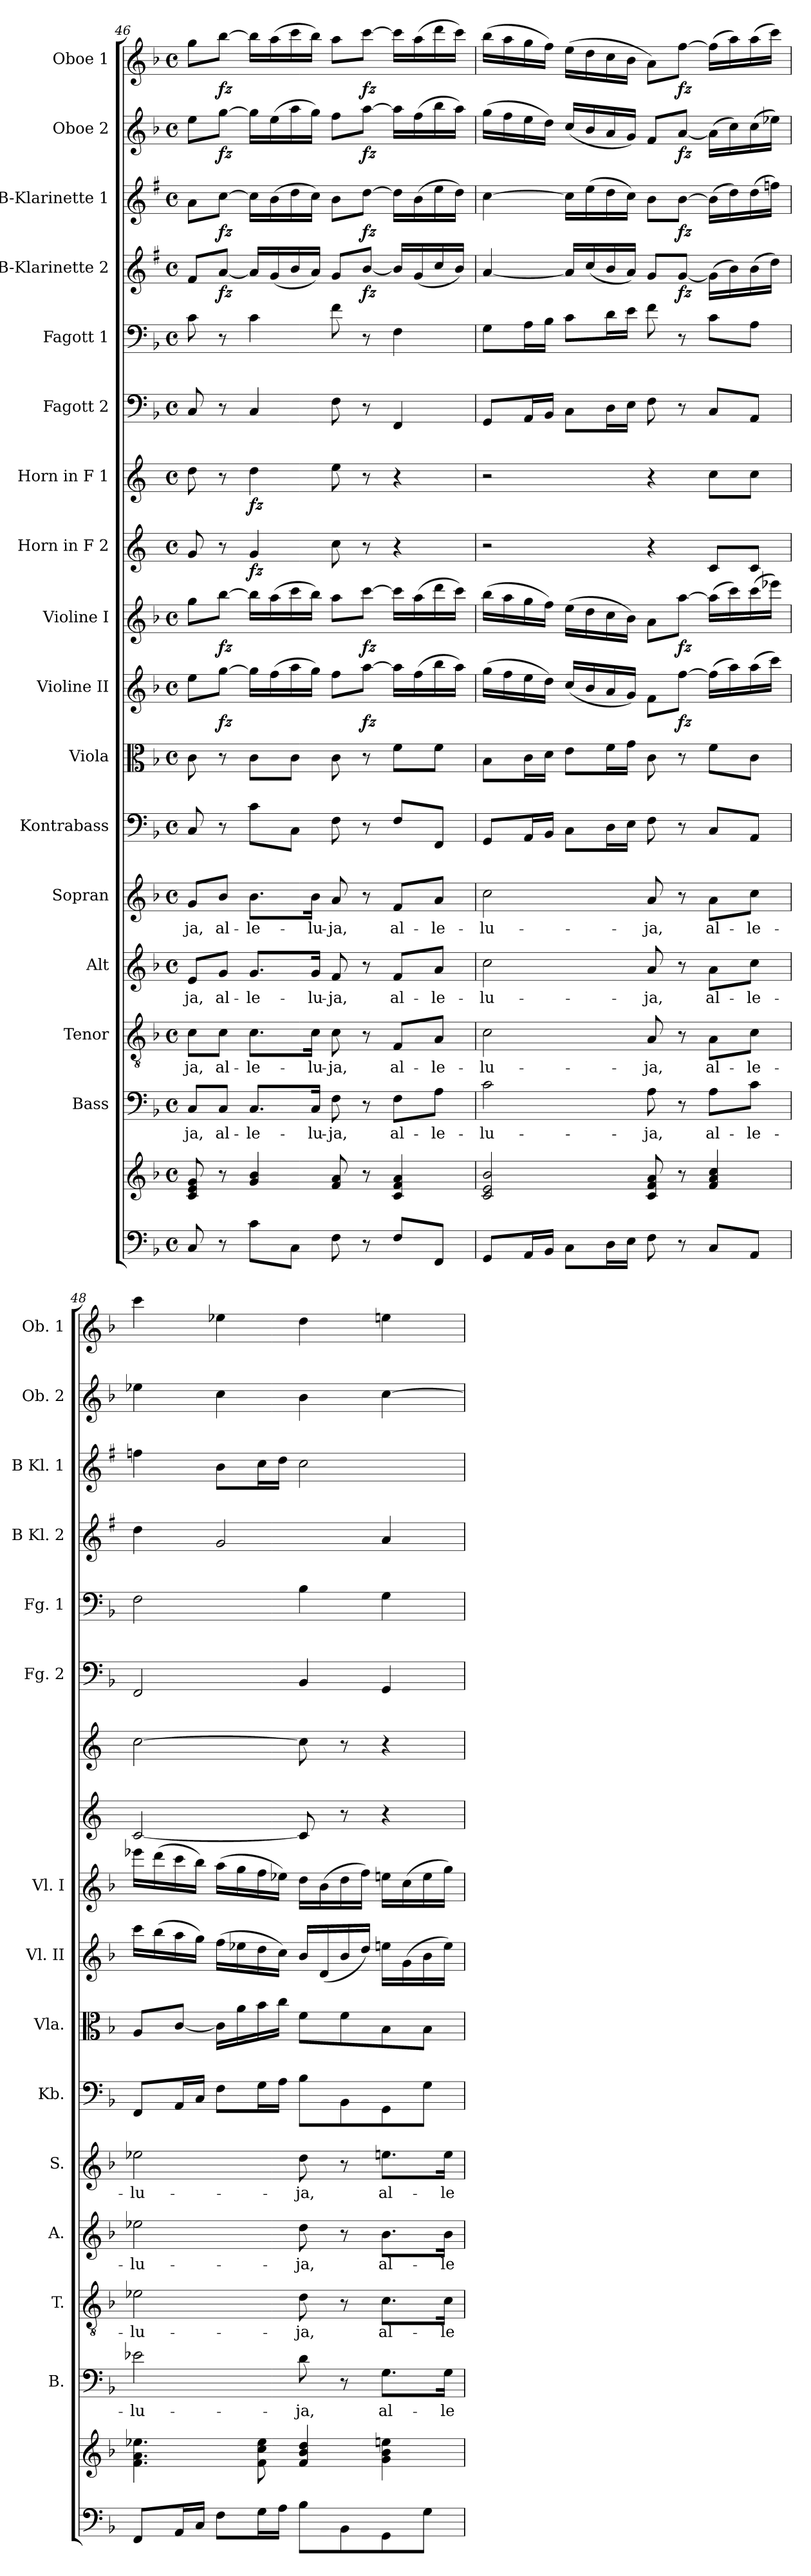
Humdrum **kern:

**kern	**kern	**kern	**text	**kern	**text	**kern	**text	**kern	**text	**kern	**kern	**kern	**dynam	**kern	**dynam	**kern	**dynam	**kern	**dynam	**kern	**kern	**kern	**dynam	**kern	**dynam	**kern	**dynam	**kern	**dynam
*part17	*part17	*part16	*part16	*part15	*part15	*part14	*part14	*part13	*part13	*part12	*part11	*part10	*part10	*part9	*part9	*part8	*part8	*part7	*part7	*part6	*part5	*part4	*part4	*part3	*part3	*part2	*part2	*part1	*part1
*staff18	*staff17	*staff16	*staff16	*staff15	*staff15	*staff14	*staff14	*staff13	*staff13	*staff12	*staff11	*staff10	*staff10	*staff9	*staff9	*staff8	*staff8	*staff7	*staff7	*staff6	*staff5	*staff4	*staff4	*staff3	*staff3	*staff2	*staff2	*staff1	*staff1
*	*	*I"Bass	*	*I"Tenor	*	*I"Alt	*	*I"Sopran	*	*I"Kontrabass	*I"Viola	*I"Violine II	*	*I"Violine I	*	*I"Horn in F 2	*	*I"Horn in F 1	*	*I"Fagott 2	*I"Fagott 1	*I"B-Klarinette 2	*	*I"B-Klarinette 1	*	*I"Oboe 2	*	*I"Oboe 1	*
*	*	*I'B.	*	*I'T.	*	*I'A.	*	*I'S.	*	*I'Kb.	*I'Vla.	*I'Vl. II	*	*I'Vl. I	*	*	*	*	*	*I'Fg. 2	*I'Fg. 1	*I'B Kl. 2	*	*I'B Kl. 1	*	*I'Ob. 2	*	*I'Ob. 1	*
!!LO:PB:g=z
*clefF4	*clefG2	*clefF4	*	*clefGv2	*	*clefG2	*	*clefG2	*	*clefF4	*clefC3	*clefG2	*	*clefG2	*	*clefG2	*	*clefG2	*	*clefF4	*clefF4	*clefG2	*	*clefG2	*	*clefG2	*	*clefG2	*
*	*	*	*	*	*	*	*	*	*	*ITrd7c12	*	*	*	*	*	*ITrd4c7	*	*ITrd4c7	*	*	*	*ITrd1c2	*	*ITrd1c2	*	*	*	*	*
*k[b-]	*k[b-]	*k[b-]	*	*k[b-]	*	*k[b-]	*	*k[b-]	*	*k[b-]	*k[b-]	*k[b-]	*	*k[b-]	*	*k[b-]	*	*k[b-]	*	*k[b-]	*k[b-]	*k[b-]	*	*k[b-]	*	*k[b-]	*	*k[b-]	*
*F:	*F:	*F:	*	*F:	*	*F:	*	*F:	*	*F:	*F:	*F:	*	*F:	*	*F:	*	*F:	*	*F:	*F:	*F:	*	*F:	*	*F:	*	*F:	*
*M4/4	*M4/4	*M4/4	*	*M4/4	*	*M4/4	*	*M4/4	*	*M4/4	*M4/4	*M4/4	*	*M4/4	*	*M4/4	*	*M4/4	*	*M4/4	*M4/4	*M4/4	*	*M4/4	*	*M4/4	*	*M4/4	*
*met(c)	*met(c)	*met(c)	*	*met(c)	*	*met(c)	*	*met(c)	*	*met(c)	*met(c)	*met(c)	*	*met(c)	*	*met(c)	*	*met(c)	*	*met(c)	*met(c)	*met(c)	*	*met(c)	*	*met(c)	*	*met(c)	*
=46	=46	=46	=46	=46	=46	=46	=46	=46	=46	=46	=46	=46	=46	=46	=46	=46	=46	=46	=46	=46	=46	=46	=46	=46	=46	=46	=46	=46	=46
!	!	!	!LO:LY:b	!	!LO:LY:b	!	!LO:LY:b	!	!LO:LY:b	!	!	!	!	!	!	!	!	!	!	!	!	!	!	!	!	!	!	!	!
8C/	8c/ 8e/ 8g/	8C/L	-ja,	8c\L	-ja,	8e/L	-ja,	8g/L	-ja,	8CC/	8c\	8ee\L	.	8gg\L	.	8c/	.	8g\	.	8C/	8c\	8e/L	.	8g\L	.	8ee\L	.	8gg\L	.
!	!	!	!LO:LY:b	!	!LO:LY:b	!	!LO:LY:b	!	!LO:LY:b	!	!	!	!LO:DY:b	!	!LO:DY:b	!	!	!	!	!	!	!	!LO:DY:b	!	!LO:DY:b	!	!LO:DY:b	!	!LO:DY:b
8r	8r	8C/J	al-	8c\J	al-	8g/J	al-	8b-/J	al-	8r	8r	[8gg\J	fz	[8bb-\J	fz	8r	.	8r	.	8r	8r	[8g/J	fz	[8b-\J	fz	[8gg\J	fz	[8bb-\J	fz
!	!	!	!LO:LY:b	!	!LO:LY:b	!	!LO:LY:b	!	!LO:LY:b	!	!	!	!	!	!	!	!LO:DY:b	!	!LO:DY:b	!	!	!	!	!	!	!	!	!	!
8c\L	4g/ 4b-/	8.C/L	-le-	8.c\L	-le-	8.g/L	-le-	8.b-\L	-le-	8C\L	8c\L	16gg\LL]	.	16bb-\LL]	.	4c/	fz	4g\	fz	4C/	4c\	16g/LL]	.	16b-\LL]	.	16gg\LL]	.	16bb-\LL]	.
.	.	.	.	.	.	.	.	.	.	.	.	(>16ff\	.	(>16aa\	.	.	.	.	.	.	.	(<16f/	.	(>16a\	.	(>16ee\	.	(>16aa\	.
8C\J	.	.	.	.	.	.	.	.	.	8CC\J	8c\J	16aa\	.	16ccc\	.	.	.	.	.	.	.	16a/	.	16cc\	.	16aa\	.	16ccc\	.
!	!	!	!LO:LY:b	!	!LO:LY:b	!	!LO:LY:b	!	!LO:LY:b	!	!	!	!	!	!	!	!	!	!	!	!	!	!	!	!	!	!	!	!
.	.	16C/Jk	-lu-	16c\Jk	-lu-	16g/Jk	-lu-	16b-\Jk	-lu-	.	.	16gg\JJ)	.	16bb-\JJ)	.	.	.	.	.	.	.	16g/JJ)	.	16b-\JJ)	.	16gg\JJ)	.	16bb-\JJ)	.
!	!	!	!LO:LY:b	!	!LO:LY:b	!	!LO:LY:b	!	!LO:LY:b	!	!	!	!	!	!	!	!	!	!	!	!	!	!	!	!	!	!	!	!
8F\	8f/ 8a/	8F\	-ja,	8c\	-ja,	8f/	-ja,	8a/	-ja,	8FF\	8c\	8ff\L	.	8aa\L	.	8f\	.	8a\	.	8F\	8f\	8f/L	.	8a\L	.	8ff\L	.	8aa\L	.
!	!	!	!	!	!	!	!	!	!	!	!	!	!LO:DY:b	!	!LO:DY:b	!	!	!	!	!	!	!	!LO:DY:b	!	!LO:DY:b	!	!LO:DY:b	!	!LO:DY:b
8r	8r	8r	.	8r	.	8r	.	8r	.	8r	8r	[8aa\J	fz	[8ccc\J	fz	8r	.	8r	.	8r	8r	[8a/J	fz	[8cc\J	fz	[8aa\J	fz	[8ccc\J	fz
!	!	!	!LO:LY:b	!	!LO:LY:b	!	!LO:LY:b	!	!LO:LY:b	!	!	!	!	!	!	!	!	!	!	!	!	!	!	!	!	!	!	!	!
8F/L	4c/ 4f/ 4a/	8F\L	al-	8F/L	al-	8f/L	al-	8f/L	al-	8FF/L	8f\L	16aa\LL]	.	16ccc\LL]	.	4r	.	4r	.	4FF/	4F\	16a/LL]	.	16cc\LL]	.	16aa\LL]	.	16ccc\LL]	.
.	.	.	.	.	.	.	.	.	.	.	.	(>16ff\	.	(>16aa\	.	.	.	.	.	.	.	(<16f/	.	(>16a\	.	(>16ff\	.	(>16aa\	.
!	!	!	!LO:LY:b	!	!LO:LY:b	!	!LO:LY:b	!	!LO:LY:b	!	!	!	!	!	!	!	!	!	!	!	!	!	!	!	!	!	!	!	!
8FF/J	.	8A\J	-le-	8A/J	-le-	8a/J	-le-	8a/J	-le-	8FFF/J	8f\J	16bb-\	.	16ddd\	.	.	.	.	.	.	.	16b-/	.	16dd\	.	16bb-\	.	16ddd\	.
.	.	.	.	.	.	.	.	.	.	.	.	16aa\JJ)	.	16ccc\JJ)	.	.	.	.	.	.	.	16a/JJ)	.	16cc\JJ)	.	16aa\JJ)	.	16ccc\JJ)	.
=47	=47	=47	=47	=47	=47	=47	=47	=47	=47	=47	=47	=47	=47	=47	=47	=47	=47	=47	=47	=47	=47	=47	=47	=47	=47	=47	=47	=47	=47
!	!	!	!LO:LY:b	!	!LO:LY:b	!	!LO:LY:b	!	!LO:LY:b	!	!	!	!	!	!	!	!	!	!	!	!	!	!	!	!	!	!	!	!
8GG/L	2c/ 2e/ 2b-/	2c\	-lu-	2c\	-lu-	2cc\	-lu-	2cc\	-lu-	8GGG/L	8B-\L	(>16gg\LL	.	(>16bb-\LL	.	2r	.	2r	.	8GG/L	8G\L	[4g/	.	[4b-\	.	(>16gg\LL	.	(>16bb-\LL	.
.	.	.	.	.	.	.	.	.	.	.	.	16ff\	.	16aa\	.	.	.	.	.	.	.	.	.	.	.	16ff\	.	16aa\	.
16AA/L	.	.	.	.	.	.	.	.	.	16AAA/L	16c\L	16ee\	.	16gg\	.	.	.	.	.	16AA/L	16A\L	.	.	.	.	16ee\	.	16gg\	.
16BB-/JJ	.	.	.	.	.	.	.	.	.	16BBB-/JJ	16d\JJ	16dd\JJ)	.	16ff\JJ)	.	.	.	.	.	16BB-/JJ	16B-\JJ	.	.	.	.	16dd\JJ)	.	16ff\JJ)	.
8C\L	.	.	.	.	.	.	.	.	.	8CC\L	8e\L	(<16cc/LL	.	(>16ee\LL	.	.	.	.	.	8C\L	8c\L	16g/LL]	.	16b-\LL]	.	(<16cc/LL	.	(>16ee\LL	.
.	.	.	.	.	.	.	.	.	.	.	.	16b-/	.	16dd\	.	.	.	.	.	.	.	(<16b-/	.	(>16dd\	.	16b-/	.	16dd\	.
16D\L	.	.	.	.	.	.	.	.	.	16DD\L	16f\L	16a/	.	16cc\	.	.	.	.	.	16D\L	16d\L	16a/	.	16cc\	.	16a/	.	16cc\	.
16E\JJ	.	.	.	.	.	.	.	.	.	16EE\JJ	16g\JJ	16g/JJ)	.	16b-\JJ)	.	.	.	.	.	16E\JJ	16e\JJ	16g/JJ)	.	16b-\JJ)	.	16g/JJ)	.	16b-\JJ	.
!	!	!	!LO:LY:b	!	!LO:LY:b	!	!LO:LY:b	!	!LO:LY:b	!	!	!	!	!	!	!	!	!	!	!	!	!	!	!	!	!	!	!	!
8F\	8c/ 8f/ 8a/	8A\	-ja,	8A/	-ja,	8a/	-ja,	8a/	-ja,	8FF\	8c\	8f\L	.	8a\L	.	4r	.	4r	.	8F\	8f\	8f/L	.	8a\L	.	8f/L	.	8a\L)	.
!	!	!	!	!	!	!	!	!	!	!	!	!	!LO:DY:b	!	!LO:DY:b	!	!	!	!	!	!	!	!LO:DY:b	!	!LO:DY:b	!	!LO:DY:b	!	!LO:DY:b
8r	8r	8r	.	8r	.	8r	.	8r	.	8r	8r	[8ff\J	fz	[8aa\J	fz	.	.	.	.	8r	8r	[8f/J	fz	[8a\J	fz	[8a/J	fz	[8ff\J	fz
!	!	!	!LO:LY:b	!	!LO:LY:b	!	!LO:LY:b	!	!LO:LY:b	!	!	!	!	!	!	!	!	!	!	!	!	!	!	!	!	!	!	!	!
8C/L	4f/ 4a/ 4cc/	8A\L	al-	8A\L	al-	8a\L	al-	8a\L	al-	8CC/L	8f\L	(>16ff\LL]	.	(>16aa\LL]	.	8F/L	.	8f\L	.	8C/L	8c\L	(>16f\LL]	.	(>16a\LL]	.	(>16a\LL]	.	(>16ff\LL]	.
.	.	.	.	.	.	.	.	.	.	.	.	16aa\)	.	16ccc\)	.	.	.	.	.	.	.	16a\)	.	16cc\)	.	16cc\)	.	16aa\)	.
!	!	!	!LO:LY:b	!	!LO:LY:b	!	!LO:LY:b	!	!LO:LY:b	!	!	!	!	!	!	!	!	!	!	!	!	!	!	!	!	!	!	!	!
8AA/J	.	8c\J	-le-	8c\J	-le-	8cc\J	-le-	8cc\J	-le-	8AAA/J	8c\J	(>16aa\	.	(>16ccc\	.	8F/J	.	8f\J	.	8AA/J	8A\J	(>16a\	.	(>16cc\	.	(>16cc\	.	(>16aa\	.
.	.	.	.	.	.	.	.	.	.	.	.	16ccc\JJ)	.	16eee-X\JJ)	.	.	.	.	.	.	.	16cc\JJ)	.	16ee-X\JJ)	.	16ee-X\JJ)	.	16ccc\JJ)	.
=48	=48	=48	=48	=48	=48	=48	=48	=48	=48	=48	=48	=48	=48	=48	=48	=48	=48	=48	=48	=48	=48	=48	=48	=48	=48	=48	=48	=48	=48
!	!	!	!LO:LY:b	!	!LO:LY:b	!	!LO:LY:b	!	!LO:LY:b	!	!	!	!	!	!	!	!	!	!	!	!	!	!	!	!	!	!	!	!
8FF/L	4.f\ 4.a\ 4.ee-X\	2e-X\	-lu-	2e-X\	-lu-	2ee-X\	-lu-	2ee-X\	-lu-	8FFF/L	8A/L	16ccc\LL	.	16eee-X\LL	.	[2F/	.	[2f\	.	2FF/	2F\	4cc\	.	4ee-X\	.	4ee-X\	.	4ccc\	.
.	.	.	.	.	.	.	.	.	.	.	.	(>16bb-\	.	(>16ddd\	.	.	.	.	.	.	.	.	.	.	.	.	.	.	.
16AA/L	.	.	.	.	.	.	.	.	.	16AAA/L	[8c/J	16aa\	.	16ccc\	.	.	.	.	.	.	.	.	.	.	.	.	.	.	.
16C/JJ	.	.	.	.	.	.	.	.	.	16CC/JJ	.	16gg\JJ)	.	16bb-\JJ)	.	.	.	.	.	.	.	.	.	.	.	.	.	.	.
8F\L	.	.	.	.	.	.	.	.	.	8FF\L	16c\LL]	(>16ff\LL	.	(>16aa\LL	.	.	.	.	.	.	.	2f/	.	8a\L	.	4cc\	.	4ee-X\	.
.	.	.	.	.	.	.	.	.	.	.	16a\	16ee-X\	.	16gg\	.	.	.	.	.	.	.	.	.	.	.	.	.	.	.
16G\L	8f\ 8cc\ 8ee-\	.	.	.	.	.	.	.	.	16GG\L	16b-\	16dd\	.	16ff\	.	.	.	.	.	.	.	.	.	16b-\L	.	.	.	.	.
16A\JJ	.	.	.	.	.	.	.	.	.	16AA\JJ	16cc\JJ	16cc\JJ)	.	16ee-X\JJ)	.	.	.	.	.	.	.	.	.	16cc\JJ	.	.	.	.	.
!	!	!	!LO:LY:b	!	!LO:LY:b	!	!LO:LY:b	!	!LO:LY:b	!	!	!	!	!	!	!	!	!	!	!	!	!	!	!	!	!	!	!	!
8B-\L	4f/ 4b-/ 4dd/	8d\	-ja,	8d\	-ja,	8dd\	-ja,	8dd\	-ja,	8BB-\L	8f\L	16b-/LL	.	16dd\LL	.	8F/]	.	8f\]	.	4BB-/	4B-\	.	.	2b-\	.	4b-\	.	4dd\	.
.	.	.	.	.	.	.	.	.	.	.	.	(<16d/	.	(>16b-\	.	.	.	.	.	.	.	.	.	.	.	.	.	.	.
8BB-\	.	8r	.	8r	.	8r	.	8r	.	8BBB-\	8f\	16b-/	.	16dd\	.	8r	.	8r	.	.	.	.	.	.	.	.	.	.	.
.	.	.	.	.	.	.	.	.	.	.	.	16dd/JJ)	.	16ff\JJ)	.	.	.	.	.	.	.	.	.	.	.	.	.	.	.
!	!	!	!LO:LY:b	!	!LO:LY:b	!	!LO:LY:b	!	!LO:LY:b	!	!	!	!	!	!	!	!	!	!	!	!	!	!	!	!	!	!	!	!
8GG\	4g\ 4b-\ 4een\	8.G\L	al-	8.c\L	al-	8.b-\L	al-	8.een\L	al-	8GGG\	8B-\	16een\LL	.	16een\LL	.	4r	.	4r	.	4GG/	4G\	4g/	.	.	.	[4cc\	.	4een\	.
.	.	.	.	.	.	.	.	.	.	.	.	(>16g\	.	(>16cc\	.	.	.	.	.	.	.	.	.	.	.	.	.	.	.
8G\J	.	.	.	.	.	.	.	.	.	8GG\J	8B-\J	16b-\	.	16ee\	.	.	.	.	.	.	.	.	.	.	.	.	.	.	.
!	!	!	!LO:LY:b	!	!LO:LY:b	!	!LO:LY:b	!	!LO:LY:b	!	!	!	!	!	!	!	!	!	!	!	!	!	!	!	!	!	!	!	!
.	.	16G\Jk	-le-	16c\Jk	-le-	16b-\Jk	-le-	16ee\Jk	-le-	.	.	16ee\JJ)	.	16gg\JJ)	.	.	.	.	.	.	.	.	.	.	.	.	.	.	.
=	=	=	=	=	=	=	=	=	=	=	=	=	=	=	=	=	=	=	=	=	=	=	=	=	=	=	=	=	=
*-	*-	*-	*-	*-	*-	*-	*-	*-	*-	*-	*-	*-	*-	*-	*-	*-	*-	*-	*-	*-	*-	*-	*-	*-	*-	*-	*-	*-	*-
